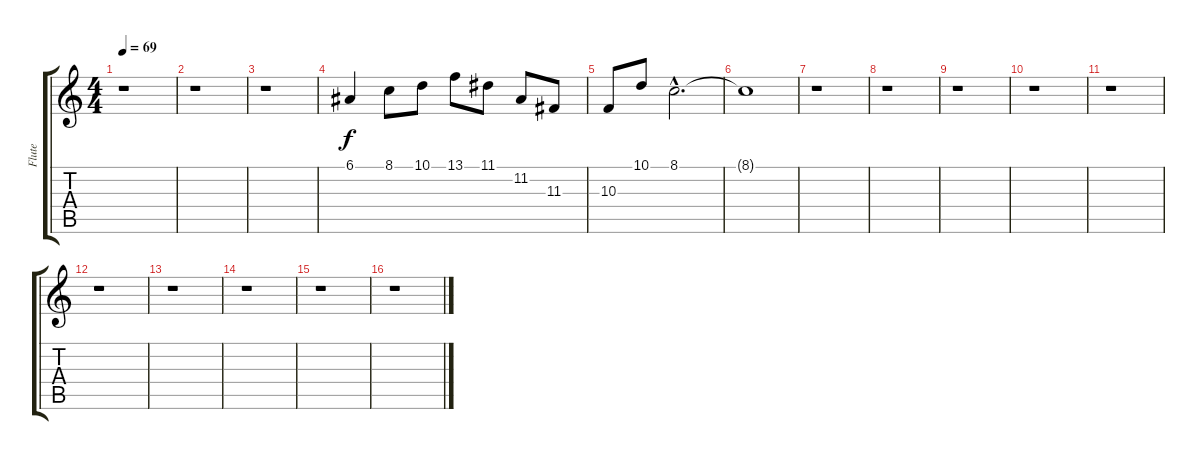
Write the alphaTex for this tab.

\track ("Flute" "Flute") {instrument flute}
\staff {score tabs}
\tuning (E4 B3 G3 D3 A2 E2) {hide}
\ts (4 4)
\tempo 69
\clef g2
\ks c
r.1{dy f instrument flute} |
r.1 |
r.1 |
6.1.4 8.1.8 10.1.8 13.1.8 11.1.8 11.2.8 11.3.8 |
10.3.8 10.1.8 8.1{hac}.2{d} |
8.1{t}.1 |
r.1 |
r.1 |
r.1 |
r.1 |
r.1 |
r.1 |
r.1 |
r.1 |
r.1 |
r.1
